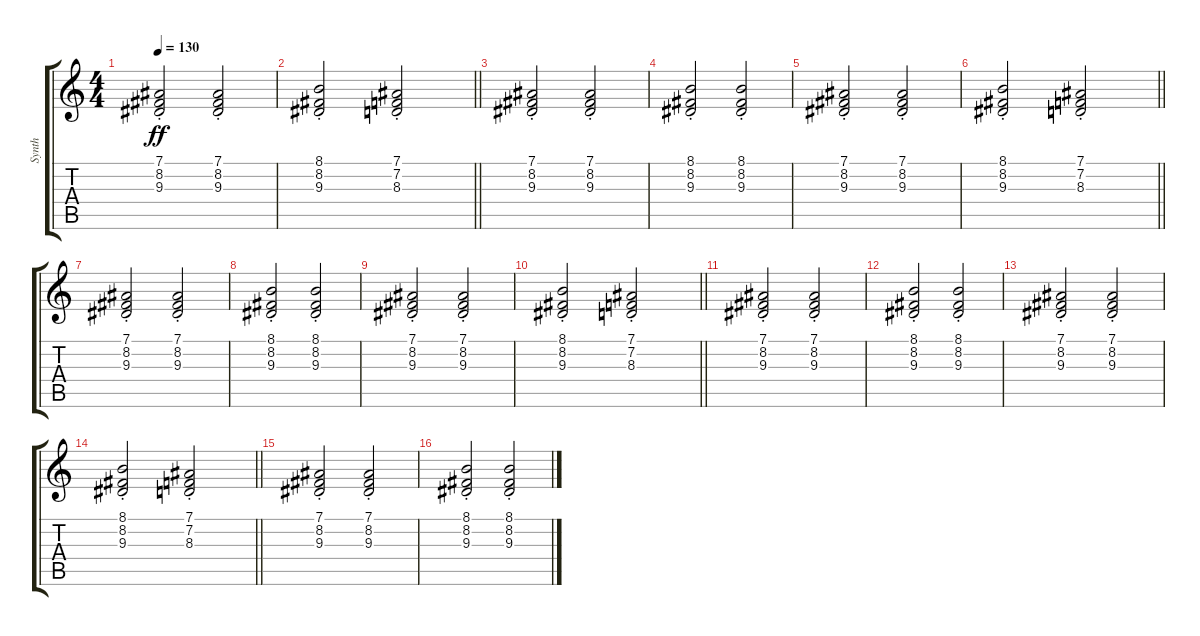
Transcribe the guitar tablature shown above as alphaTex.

\track ("Synth" "Synth") {instrument pad4choir}
\staff {score tabs}
\tuning (Eb4 Bb3 Gb3 Db3 Ab2 Eb2) {hide}
\ts (4 4)
\tempo 130
\clef g2
\ks c
(7.1{st} 8.2{st} 9.3{st}).2{dy ff} (7.1{st} 8.2{st} 9.3{st}).2 |
\barLineRight lightlight
(8.1{st} 8.2{st} 9.3{st}).2 (7.1{st} 7.2{st} 8.3{st}).2 |
(7.1{st} 8.2{st} 9.3{st}).2{instrument choiraahs} (7.1{st} 8.2{st} 9.3{st}).2 |
(8.1{st} 8.2{st} 9.3{st}).2 (8.1{st} 8.2{st} 9.3{st}).2 |
(7.1{st} 8.2{st} 9.3{st}).2 (7.1{st} 8.2{st} 9.3{st}).2 |
\barLineRight lightlight
(8.1{st} 8.2{st} 9.3{st}).2 (7.1{st} 7.2{st} 8.3{st}).2 |
(7.1{st} 8.2{st} 9.3{st}).2 (7.1{st} 8.2{st} 9.3{st}).2 |
(8.1{st} 8.2{st} 9.3{st}).2 (8.1{st} 8.2{st} 9.3{st}).2 |
(7.1{st} 8.2{st} 9.3{st}).2 (7.1{st} 8.2{st} 9.3{st}).2 |
\barLineRight lightlight
(8.1{st} 8.2{st} 9.3{st}).2 (7.1{st} 7.2{st} 8.3{st}).2 |
(7.1{st} 8.2{st} 9.3{st}).2{instrument choiraahs} (7.1{st} 8.2{st} 9.3{st}).2 |
(8.1{st} 8.2{st} 9.3{st}).2 (8.1{st} 8.2{st} 9.3{st}).2 |
(7.1{st} 8.2{st} 9.3{st}).2 (7.1{st} 8.2{st} 9.3{st}).2 |
\barLineRight lightlight
(8.1{st} 8.2{st} 9.3{st}).2 (7.1{st} 7.2{st} 8.3{st}).2 |
(7.1{st} 8.2{st} 9.3{st}).2 (7.1{st} 8.2{st} 9.3{st}).2 |
(8.1{st} 8.2{st} 9.3{st}).2 (8.1{st} 8.2{st} 9.3{st}).2
